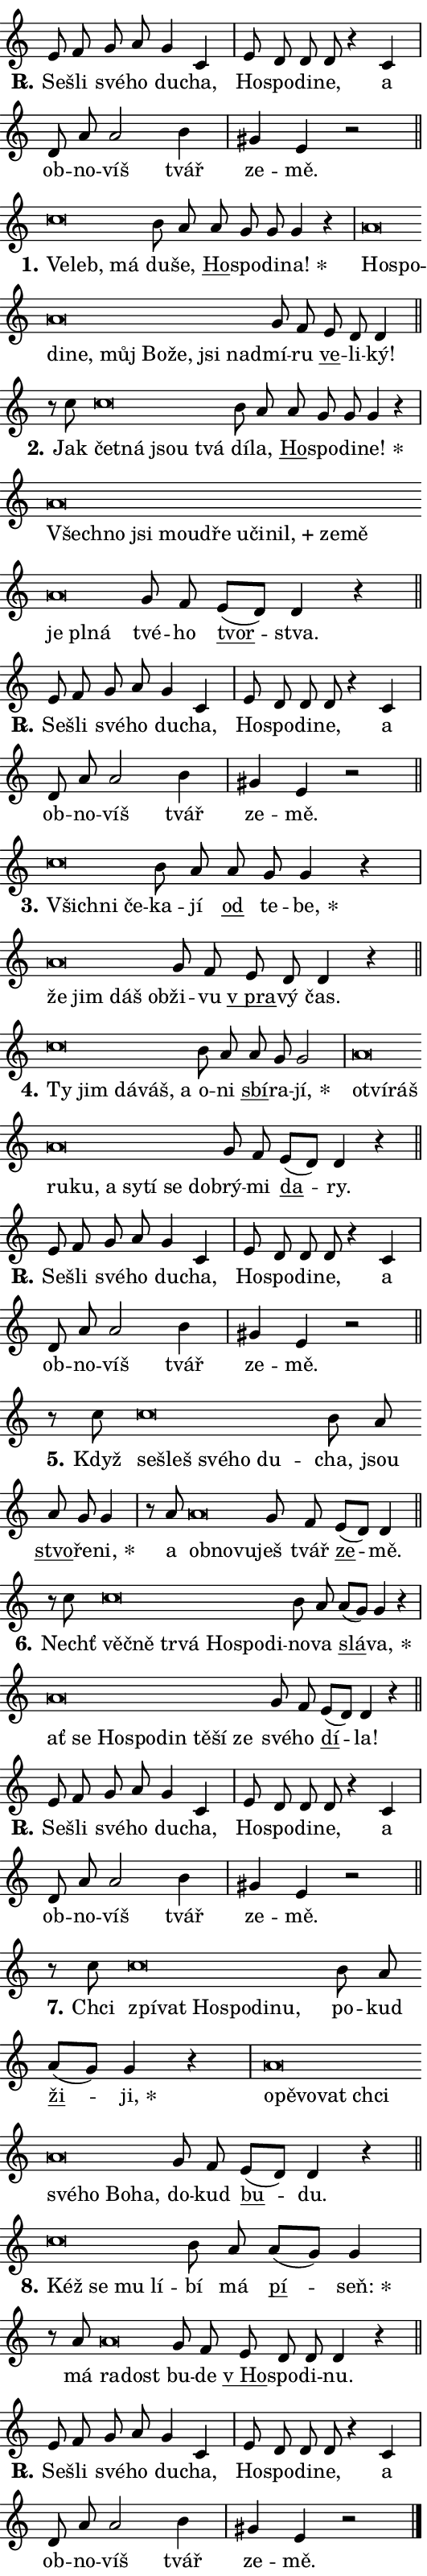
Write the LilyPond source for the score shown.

\version "2.24.0"
\header { tagline = "" }
\paper {
  indent = 0\cm
  top-margin = 0\cm
  right-margin = 0.13\cm % to fit lyric hyphens
  bottom-margin = 0\cm
  left-margin = 0\cm
  paper-width = 9\cm
  page-breaking = #ly:one-page-breaking
  system-system-spacing.basic-distance = #11
  score-system-spacing.basic-distance = #11
  ragged-last = ##f
}


%% Author: Thomas Morley
%% https://lists.gnu.org/archive/html/lilypond-user/2020-05/msg00002.html
#(define (line-position grob)
"Returns position of @var[grob} in current system:
   @code{'start}, if at first time-step
   @code{'end}, if at last time-step
   @code{'middle} otherwise
"
  (let* ((col (ly:item-get-column grob))
         (ln (ly:grob-object col 'left-neighbor))
         (rn (ly:grob-object col 'right-neighbor))
         (col-to-check-left (if (ly:grob? ln) ln col))
         (col-to-check-right (if (ly:grob? rn) rn col))
         (break-dir-left
           (and
             (ly:grob-property col-to-check-left 'non-musical #f)
             (ly:item-break-dir col-to-check-left)))
         (break-dir-right
           (and
             (ly:grob-property col-to-check-right 'non-musical #f)
             (ly:item-break-dir col-to-check-right))))
        (cond ((eqv? 1 break-dir-left) 'start)
              ((eqv? -1 break-dir-right) 'end)
              (else 'middle))))

#(define (tranparent-at-line-position vctor)
  (lambda (grob)
  "Relying on @code{line-position} select the relevant enry from @var{vctor}.
Used to determine transparency,"
    (case (line-position grob)
      ((end) (not (vector-ref vctor 0)))
      ((middle) (not (vector-ref vctor 1)))
      ((start) (not (vector-ref vctor 2))))))

noteHeadBreakVisibility =
#(define-music-function (break-visibility)(vector?)
"Makes @code{NoteHead}s transparent relying on @var{break-visibility}"
#{
  \override NoteHead.transparent =
    #(tranparent-at-line-position break-visibility)
#})

#(define delete-ledgers-for-transparent-note-heads
  (lambda (grob)
    "Reads whether a @code{NoteHead} is transparent.
If so this @code{NoteHead} is removed from @code{'note-heads} from
@var{grob}, which is supposed to be @code{LedgerLineSpanner}.
As a result ledgers are not printed for this @code{NoteHead}"
    (let* ((nhds-array (ly:grob-object grob 'note-heads))
           (nhds-list
             (if (ly:grob-array? nhds-array)
                 (ly:grob-array->list nhds-array)
                 '()))
           ;; Relies on the transparent-property being done before
           ;; Staff.LedgerLineSpanner.after-line-breaking is executed.
           ;; This is fragile ...
           (to-keep
             (remove
               (lambda (nhd)
                 (ly:grob-property nhd 'transparent #f))
               nhds-list)))
      ;; TODO find a better method to iterate over grob-arrays, similiar
      ;; to filter/remove etc for lists
      ;; For now rebuilt from scratch
      (set! (ly:grob-object grob 'note-heads)  '())
      (for-each
        (lambda (nhd)
          (ly:pointer-group-interface::add-grob grob 'note-heads nhd))
        to-keep))))

squashNotes = {
  \override NoteHead.X-extent = #'(-0.2 . 0.2)
  \override NoteHead.Y-extent = #'(-0.75 . 0)
  \override NoteHead.stencil =
    #(lambda (grob)
       (let ((pos (ly:grob-property grob 'staff-position)))
         (begin
           (if (< pos -7) (display "ERROR: Lower brevis then expected\n") (display ""))
           (if (<= pos -6) ly:text-interface::print ly:note-head::print))))
}
unSquashNotes = {
  \revert NoteHead.X-extent
  \revert NoteHead.Y-extent
  \revert NoteHead.stencil
}

hideNotes = \noteHeadBreakVisibility #begin-of-line-visible
unHideNotes = \noteHeadBreakVisibility #all-visible

% work-around for resetting accidentals
% https://lilypond.org/doc/v2.23/Documentation/notation/displaying-rhythms#unmetered-music
cadenzaMeasure = {
  \cadenzaOff
  \partial 1024 s1024
  \cadenzaOn
}

#(define-markup-command (accent layout props text) (markup?)
  "Underline accented syllable"
  (interpret-markup layout props
    #{\markup \override #'(offset . 4.3) \underline { #text }#}))

responsum = \markup \concat {
  "R" \hspace #-1.05 \path #0.1 #'((moveto 0 0.07) (lineto 0.9 0.8)) \hspace #0.05 "."
}

spaceSize = #0.6828661417322834 % exact space size for TeX Gyre Schola

\layout {
  \context {
    \Staff
    \remove "Time_signature_engraver"
    \override LedgerLineSpanner.after-line-breaking = #delete-ledgers-for-transparent-note-heads
  }
  \context {
    \Lyrics {
      \override LyricSpace.minimum-distance = \spaceSize
      \override LyricText.font-name = #"TeX Gyre Schola"
      \override LyricText.font-size = 1
      \override StanzaNumber.font-name = #"TeX Gyre Schola Bold"
      \override StanzaNumber.font-size = 1
    }
  }
  \context {
    \Score 
    \override NoteHead.text =
      #(lambda (grob) 
        (let ((pos (ly:grob-property grob 'staff-position)))
          #{\markup {
            \combine
              \halign #-0.55 \raise #(if (= pos -6) 0 0.5) \override #'(thickness . 2) \draw-line #'(3.2 . 0)
              \musicglyph "noteheads.sM1"
          }#}))
  }
}

% magnetic-lyrics.ily
%
%   written by
%     Jean Abou Samra <jean@abou-samra.fr>
%     Werner Lemberg <wl@gnu.org>
%
%   adapted by
%     Jiri Hon <jiri.hon@gmail.com>
%
% Version 2022-Apr-15

% https://www.mail-archive.com/lilypond-user@gnu.org/msg149350.html

#(define (Left_hyphen_pointer_engraver context)
   "Collect syllable-hyphen-syllable occurrences in lyrics and store
them in properties.  This engraver only looks to the left.  For
example, if the lyrics input is @code{foo -- bar}, it does the
following.

@itemize @bullet
@item
Set the @code{text} property of the @code{LyricHyphen} grob between
@q{foo} and @q{bar} to @code{foo}.

@item
Set the @code{left-hyphen} property of the @code{LyricText} grob with
text @q{foo} to the @code{LyricHyphen} grob between @q{foo} and
@q{bar}.
@end itemize

Use this auxiliary engraver in combination with the
@code{lyric-@/text::@/apply-@/magnetic-@/offset!} hook."
   (let ((hyphen #f)
         (text #f))
     (make-engraver
      (acknowledgers
       ((lyric-syllable-interface engraver grob source-engraver)
        (set! text grob)))
      (end-acknowledgers
       ((lyric-hyphen-interface engraver grob source-engraver)
        ;(when (not (grob::has-interface grob 'lyric-space-interface))
          (set! hyphen grob)));)
      ((stop-translation-timestep engraver)
       (when (and text hyphen)
         (ly:grob-set-object! text 'left-hyphen hyphen))
       (set! text #f)
       (set! hyphen #f)))))

#(define (lyric-text::apply-magnetic-offset! grob)
   "If the space between two syllables is less than the value in
property @code{LyricText@/.details@/.squash-threshold}, move the right
syllable to the left so that it gets concatenated with the left
syllable.

Use this function as a hook for
@code{LyricText@/.after-@/line-@/breaking} if the
@code{Left_@/hyphen_@/pointer_@/engraver} is active."
   (let ((hyphen (ly:grob-object grob 'left-hyphen #f)))
     (when hyphen
       (let ((left-text (ly:spanner-bound hyphen LEFT)))
         (when (grob::has-interface left-text 'lyric-syllable-interface)
           (let* ((common (ly:grob-common-refpoint grob left-text X))
                  (this-x-ext (ly:grob-extent grob common X))
                  (left-x-ext
                   (begin
                     ;; Trigger magnetism for left-text.
                     (ly:grob-property left-text 'after-line-breaking)
                     (ly:grob-extent left-text common X)))
                  ;; `delta` is the gap width between two syllables.
                  (delta (- (interval-start this-x-ext)
                            (interval-end left-x-ext)))
                  (details (ly:grob-property grob 'details))
                  (threshold (assoc-get 'squash-threshold details 0.2)))
             (when (< delta threshold)
               (let* (;; We have to manipulate the input text so that
                      ;; ligatures crossing syllable boundaries are not
                      ;; disabled.  For languages based on the Latin
                      ;; script this is essentially a beautification.
                      ;; However, for non-Western scripts it can be a
                      ;; necessity.
                      (lt (ly:grob-property left-text 'text))
                      (rt (ly:grob-property grob 'text))
                      (is-space (grob::has-interface hyphen 'lyric-space-interface))
                      (space (if is-space " " ""))
                      (extra-delta (if is-space spaceSize 0))
                      ;; Append new syllable.
                      (ltrt-space (if (and (string? lt) (string? rt))
                                (string-append lt space rt)
                                (make-concat-markup (list lt space rt))))
                      ;; Right-align `ltrt` to the right side.
                      (ltrt-space-markup (grob-interpret-markup
                               grob
                               (make-translate-markup
                                (cons (interval-length this-x-ext) 0)
                                (make-right-align-markup ltrt-space)))))
                 (begin
                   ;; Don't print `left-text`.
                   (ly:grob-set-property! left-text 'stencil #f)
                   ;; Set text and stencil (which holds all collected
                   ;; syllables so far) and shift it to the left.
                   (ly:grob-set-property! grob 'text ltrt-space)
                   (ly:grob-set-property! grob 'stencil ltrt-space-markup)
                   (ly:grob-translate-axis! grob (- (- delta extra-delta)) X))))))))))


#(define (lyric-hyphen::displace-bounds-first grob)
   ;; Make very sure this callback isn't triggered too early.
   (let ((left (ly:spanner-bound grob LEFT))
         (right (ly:spanner-bound grob RIGHT)))
     (ly:grob-property left 'after-line-breaking)
     (ly:grob-property right 'after-line-breaking)
     (ly:lyric-hyphen::print grob)))

squashThreshold = #0.4

\layout {
  \context {
    \Lyrics
    \consists #Left_hyphen_pointer_engraver
    \override LyricText.after-line-breaking =
      #lyric-text::apply-magnetic-offset!
    \override LyricHyphen.stencil = #lyric-hyphen::displace-bounds-first
    \override LyricText.details.squash-threshold = \squashThreshold
    \override LyricHyphen.minimum-distance = 0
    \override LyricHyphen.minimum-length = \squashThreshold
  }
}

squashText = \override LyricText.details.squash-threshold = 9999
unSquashText = \override LyricText.details.squash-threshold = \squashThreshold

leftText = \override LyricText.self-alignment-X = #LEFT
unLeftText = \revert LyricText.self-alignment-X

starOffset = #(lambda (grob) 
                (let ((x_offset (ly:self-alignment-interface::aligned-on-x-parent grob)))
                  (if (= x_offset 0) 0 (+ x_offset 1.2))))

star = #(define-music-function (syllable)(string?)
"Append star separator at the end of a syllable"
#{
  \once \override LyricText.X-offset = #starOffset
  \lyricmode { \markup {
    #syllable
    \override #'((font-name . "TeX Gyre Schola Bold")) \hspace #0.2 \lower #0.65 \larger "*"
  } }
#})

starAccent = #(define-music-function (syllable)(string?)
"Append star separator at the end of a syllable and make accent"
#{
  \once \override LyricText.X-offset = #starOffset
  \lyricmode { \markup {
    \accent #syllable
    \override #'((font-name . "TeX Gyre Schola Bold")) \hspace #0.2 \lower #0.65 \larger "*"
  } }
#})

breath = #(define-music-function (syllable)(string?)
"Append breathing indicator at the end of a syllable"
#{
  \lyricmode { \markup { #syllable "+" } }
#})

optionalBreath = #(define-music-function (syllable)(string?)
"Append optional breathing indicator at the end of a syllable"
#{
  \lyricmode { \markup { #syllable "(+)" } }
#})


\score {
    <<
        \new Voice = "melody" { \cadenzaOn \key c \major \relative { e'8 f g a g4 c, \cadenzaMeasure \bar "|" e8 d d d r4 c \cadenzaMeasure \bar "|" d8 a' a2 b4 \cadenzaMeasure \bar "|" gis e r2 \cadenzaMeasure \bar "||" \break } }
        \new Lyrics \lyricsto "melody" { \lyricmode { \set stanza = \responsum
Se -- šli své -- ho du -- cha, Ho -- spo -- di -- ne, a ob -- no -- víš tvář ze -- mě. } }
    >>
    \layout {}
}

\score {
    <<
        \new Voice = "melody" { \cadenzaOn \key c \major \relative { \squashNotes c''\breve*1/16 \hideNotes \breve*1/16 \breve*1/16 \bar "" \unHideNotes \unSquashNotes b8 a \bar "" a g g g4 r \cadenzaMeasure \bar "|" \squashNotes a\breve*1/16 \hideNotes \breve*1/16 \bar "" \breve*1/16 \bar "" \breve*1/16 \bar "" \breve*1/16 \bar "" \breve*1/16 \bar "" \breve*1/16 \bar "" \breve*1/16 \breve*1/16 \bar "" \unHideNotes \unSquashNotes g8 f \bar "" e d d4 \cadenzaMeasure \bar "||" \break } }
        \new Lyrics \lyricsto "melody" { \lyricmode { \set stanza = "1."
\leftText Ve -- \squashText leb, má \unLeftText \unSquashText du -- še, \markup \accent Ho -- spo -- di -- \star na! \leftText Ho -- \squashText spo -- di -- ne, můj Bo -- že, jsi nad -- \unLeftText \unSquashText mí -- ru \markup \accent ve -- li -- ký! } }
    >>
    \layout {}
}

\score {
    <<
        \new Voice = "melody" { \cadenzaOn \key c \major \relative { r8 c''8 \squashNotes c\breve*1/16 \hideNotes \breve*1/16 \bar "" \breve*1/16 \breve*1/16 \bar "" \unHideNotes \unSquashNotes b8 a \bar "" a g g g4 r \cadenzaMeasure \bar "|" \squashNotes a\breve*1/16 \hideNotes \breve*1/16 \bar "" \breve*1/16 \bar "" \breve*1/16 \bar "" \breve*1/16 \bar "" \breve*1/16 \bar "" \breve*1/16 \bar "" \breve*1/16 \bar "" \breve*1/16 \bar "" \breve*1/16 \bar "" \breve*1/16 \bar "" \breve*1/16 \breve*1/16 \bar "" \unHideNotes \unSquashNotes g8 f \bar "" e[( d)] d4 r \cadenzaMeasure \bar "||" \break } }
        \new Lyrics \lyricsto "melody" { \lyricmode { \set stanza = "2."
Jak \leftText čet -- \squashText ná jsou tvá \unLeftText \unSquashText dí -- la, \markup \accent Ho -- spo -- di -- \star ne! \leftText Všech -- \squashText no jsi mou -- dře u -- či -- \breath "nil," ze -- mě je pl -- ná \unLeftText \unSquashText tvé -- ho \markup \accent tvor -- stva. } }
    >>
    \layout {}
}

\score {
    <<
        \new Voice = "melody" { \cadenzaOn \key c \major \relative { e'8 f g a g4 c, \cadenzaMeasure \bar "|" e8 d d d r4 c \cadenzaMeasure \bar "|" d8 a' a2 b4 \cadenzaMeasure \bar "|" gis e r2 \cadenzaMeasure \bar "||" \break } }
        \new Lyrics \lyricsto "melody" { \lyricmode { \set stanza = \responsum
Se -- šli své -- ho du -- cha, Ho -- spo -- di -- ne, a ob -- no -- víš tvář ze -- mě. } }
    >>
    \layout {}
}

\score {
    <<
        \new Voice = "melody" { \cadenzaOn \key c \major \relative { \squashNotes c''\breve*1/16 \hideNotes \breve*1/16 \breve*1/16 \bar "" \unHideNotes \unSquashNotes b8 a \bar "" a g g4 r \cadenzaMeasure \bar "|" \squashNotes a\breve*1/16 \hideNotes \breve*1/16 \bar "" \breve*1/16 \breve*1/16 \bar "" \unHideNotes \unSquashNotes g8 f \bar "" e d d4 r \cadenzaMeasure \bar "||" \break } }
        \new Lyrics \lyricsto "melody" { \lyricmode { \set stanza = "3."
\leftText Všich -- \squashText ni če -- \unLeftText \unSquashText ka -- jí \markup \accent od te -- \star be, \leftText že \squashText jim dáš ob -- \unLeftText \unSquashText ži -- vu \markup \accent "v pra" -- vý čas. } }
    >>
    \layout {}
}

\score {
    <<
        \new Voice = "melody" { \cadenzaOn \key c \major \relative { \squashNotes c''\breve*1/16 \hideNotes \breve*1/16 \bar "" \breve*1/16 \bar "" \breve*1/16 \breve*1/16 \bar "" \unHideNotes \unSquashNotes b8 a \bar "" a g g2 \cadenzaMeasure \bar "|" \squashNotes a\breve*1/16 \hideNotes \breve*1/16 \bar "" \breve*1/16 \bar "" \breve*1/16 \bar "" \breve*1/16 \bar "" \breve*1/16 \bar "" \breve*1/16 \bar "" \breve*1/16 \bar "" \breve*1/16 \breve*1/16 \bar "" \unHideNotes \unSquashNotes g8 f \bar "" e[( d)] d4 r \cadenzaMeasure \bar "||" \break } }
        \new Lyrics \lyricsto "melody" { \lyricmode { \set stanza = "4."
\leftText Ty \squashText jim dá -- váš, a \unLeftText \unSquashText o -- ni \markup \accent sbí -- ra -- \star jí, \leftText o -- \squashText tví -- ráš ru -- ku, a sy -- tí se do -- \unLeftText \unSquashText brý -- mi \markup \accent da -- ry. } }
    >>
    \layout {}
}

\score {
    <<
        \new Voice = "melody" { \cadenzaOn \key c \major \relative { e'8 f g a g4 c, \cadenzaMeasure \bar "|" e8 d d d r4 c \cadenzaMeasure \bar "|" d8 a' a2 b4 \cadenzaMeasure \bar "|" gis e r2 \cadenzaMeasure \bar "||" \break } }
        \new Lyrics \lyricsto "melody" { \lyricmode { \set stanza = \responsum
Se -- šli své -- ho du -- cha, Ho -- spo -- di -- ne, a ob -- no -- víš tvář ze -- mě. } }
    >>
    \layout {}
}

\score {
    <<
        \new Voice = "melody" { \cadenzaOn \key c \major \relative { r8 c''8 \squashNotes c\breve*1/16 \hideNotes \breve*1/16 \bar "" \breve*1/16 \bar "" \breve*1/16 \breve*1/16 \bar "" \unHideNotes \unSquashNotes b8 a \bar "" a g g4 \cadenzaMeasure \bar "|" r8 a8 \squashNotes a\breve*1/16 \hideNotes \breve*1/16 \breve*1/16 \bar "" \unHideNotes \unSquashNotes g8 f \bar "" e[( d)] d4 \cadenzaMeasure \bar "||" \break } }
        \new Lyrics \lyricsto "melody" { \lyricmode { \set stanza = "5."
Když \leftText se -- \squashText šleš své -- ho du -- \unLeftText \unSquashText cha, jsou \markup \accent stvo -- ře -- \star ni, a \leftText ob -- \squashText no -- vu -- \unLeftText \unSquashText ješ tvář \markup \accent ze -- mě. } }
    >>
    \layout {}
}

\score {
    <<
        \new Voice = "melody" { \cadenzaOn \key c \major \relative { r8 c''8 \squashNotes c\breve*1/16 \hideNotes \breve*1/16 \bar "" \breve*1/16 \bar "" \breve*1/16 \bar "" \breve*1/16 \bar "" \breve*1/16 \breve*1/16 \bar "" \unHideNotes \unSquashNotes b8 a \bar "" a[( g)] g4 r \cadenzaMeasure \bar "|" \squashNotes a\breve*1/16 \hideNotes \breve*1/16 \bar "" \breve*1/16 \bar "" \breve*1/16 \bar "" \breve*1/16 \bar "" \breve*1/16 \bar "" \breve*1/16 \breve*1/16 \bar "" \unHideNotes \unSquashNotes g8 f \bar "" e[( d)] d4 r \cadenzaMeasure \bar "||" \break } }
        \new Lyrics \lyricsto "melody" { \lyricmode { \set stanza = "6."
Nechť \leftText věč -- \squashText ně tr -- vá Ho -- spo -- di -- \unLeftText \unSquashText no -- va \markup \accent slá -- \star va, \leftText ať \squashText se Ho -- spo -- din tě -- ší ze \unLeftText \unSquashText své -- ho \markup \accent dí -- la! } }
    >>
    \layout {}
}

\score {
    <<
        \new Voice = "melody" { \cadenzaOn \key c \major \relative { e'8 f g a g4 c, \cadenzaMeasure \bar "|" e8 d d d r4 c \cadenzaMeasure \bar "|" d8 a' a2 b4 \cadenzaMeasure \bar "|" gis e r2 \cadenzaMeasure \bar "||" \break } }
        \new Lyrics \lyricsto "melody" { \lyricmode { \set stanza = \responsum
Se -- šli své -- ho du -- cha, Ho -- spo -- di -- ne, a ob -- no -- víš tvář ze -- mě. } }
    >>
    \layout {}
}

\score {
    <<
        \new Voice = "melody" { \cadenzaOn \key c \major \relative { r8 c''8 \squashNotes c\breve*1/16 \hideNotes \breve*1/16 \bar "" \breve*1/16 \bar "" \breve*1/16 \bar "" \breve*1/16 \breve*1/16 \bar "" \unHideNotes \unSquashNotes b8 a \bar "" a[( g)] g4 r \cadenzaMeasure \bar "|" \squashNotes a\breve*1/16 \hideNotes \breve*1/16 \bar "" \breve*1/16 \bar "" \breve*1/16 \bar "" \breve*1/16 \bar "" \breve*1/16 \bar "" \breve*1/16 \bar "" \breve*1/16 \breve*1/16 \bar "" \unHideNotes \unSquashNotes g8 f \bar "" e[( d)] d4 r \cadenzaMeasure \bar "||" \break } }
        \new Lyrics \lyricsto "melody" { \lyricmode { \set stanza = "7."
Chci \leftText zpí -- \squashText vat Ho -- spo -- di -- nu, \unLeftText \unSquashText po -- kud \markup \accent ži -- \star ji, \leftText o -- \squashText pě -- vo -- vat chci své -- ho Bo -- ha, \unLeftText \unSquashText do -- kud \markup \accent bu -- du. } }
    >>
    \layout {}
}

\score {
    <<
        \new Voice = "melody" { \cadenzaOn \key c \major \relative { \squashNotes c''\breve*1/16 \hideNotes \breve*1/16 \bar "" \breve*1/16 \breve*1/16 \bar "" \unHideNotes \unSquashNotes b8 a \bar "" a[( g)] g4 \cadenzaMeasure \bar "|" r8 a8 \squashNotes a\breve*1/16 \hideNotes \breve*1/16 \bar "" \unHideNotes \unSquashNotes g8 f \bar "" e d d d4 r \cadenzaMeasure \bar "||" \break } }
        \new Lyrics \lyricsto "melody" { \lyricmode { \set stanza = "8."
\leftText Kéž \squashText se mu lí -- \unLeftText \unSquashText bí má \markup \accent pí -- \star seň: má \leftText ra -- \squashText dost \unLeftText \unSquashText bu -- de \markup \accent "v Ho" -- spo -- di -- nu. } }
    >>
    \layout {}
}

\score {
    <<
        \new Voice = "melody" { \cadenzaOn \key c \major \relative { e'8 f g a g4 c, \cadenzaMeasure \bar "|" e8 d d d r4 c \cadenzaMeasure \bar "|" d8 a' a2 b4 \cadenzaMeasure \bar "|" gis e r2 \cadenzaMeasure \bar "||" \break } \bar "|." }
        \new Lyrics \lyricsto "melody" { \lyricmode { \set stanza = \responsum
Se -- šli své -- ho du -- cha, Ho -- spo -- di -- ne, a ob -- no -- víš tvář ze -- mě. } }
    >>
    \layout {}
}
